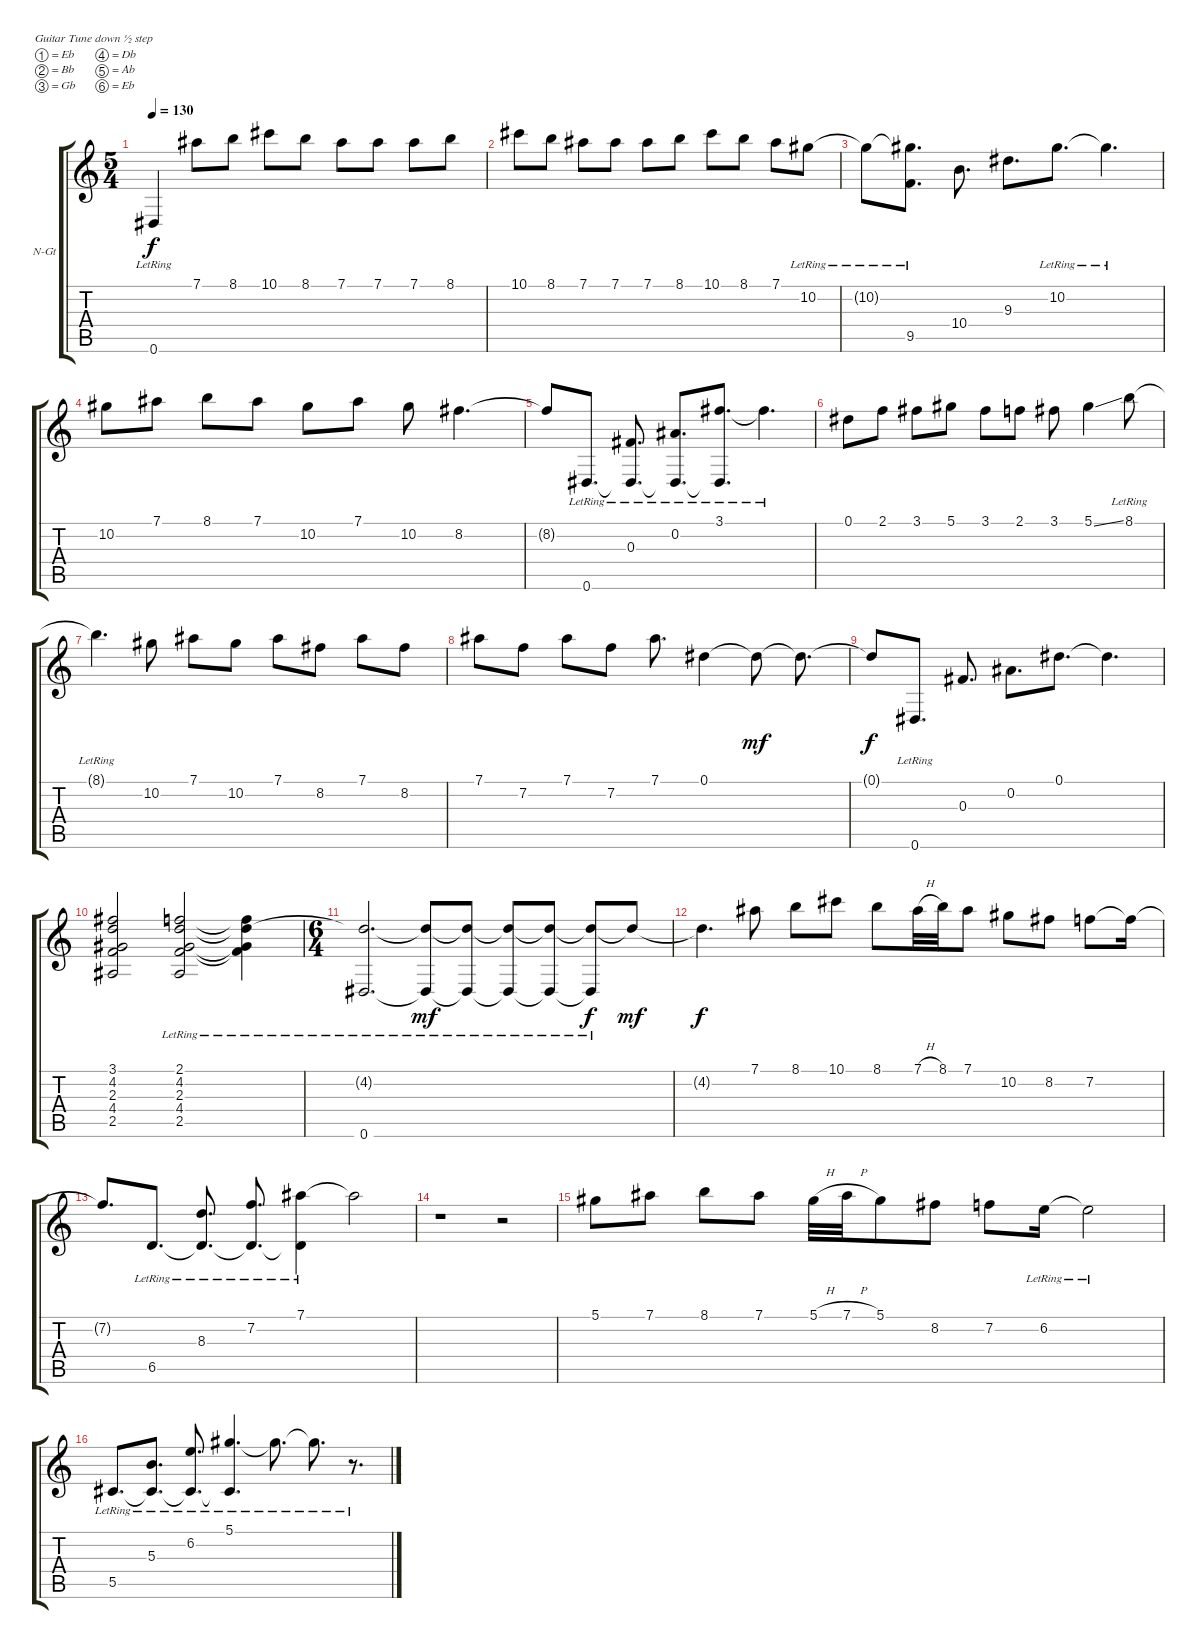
\bracketExtendMode groupsimilarinstruments
\firstSystemTrackNameOrientation horizontal
\otherSystemsTrackNameOrientation horizontal
\track ("Piste 1" "N-Gt") {instrument acousticguitarnylon}
\staff {score tabs}
\tuning (Eb4 Bb3 Gb3 Db3 Ab2 Eb2)
\ts (5 4)
\tempo 130
\clef g2
\ks c
0.6{lr}.4{dy f instrument acousticguitarnylon} 7.1.8 8.1.8 10.1.8 8.1.8 7.1.8 7.1.8 7.1.8 8.1.8 |
10.1.8 8.1.8 7.1.8 7.1.8 7.1.8 8.1.8 10.1.8 8.1.8 7.1.8 10.2{lr}.8 |
10.2{lr t}.8 (10.2{lr t} 9.5{lr}).8{d} 10.4.8{d} 9.3.8{d} 10.2{lr}.8{d} 10.2{lr t}.4{d} |
10.2.8 7.1.8 8.1.8 7.1.8 10.2.8 7.1.8 10.2.8 8.2.4{d} |
8.2{t}.8 0.6{lr}.8{d} (0.3 0.6{lr t}).8{d} (0.2 0.6{lr t}).8{d} (3.1{lr} 0.6{lr t}).8{d} 3.1{lr t}.4{d} |
0.1.8 2.1.8 3.1.8 5.1.8 3.1.8 2.1.8 3.1.8 5.1{ss}.4 8.1{lr}.8 |
8.1{lr t}.4{d} 10.2.8 7.1.8 10.2.8 7.1.8 8.2.8 7.1.8 8.2.8 |
7.1.8 7.2.8 7.1.8 7.2.8 7.1.8{d} 0.1.4 0.1{t}.8{dy mf} 0.1{t}.8{d} |
0.1{t}.8{dy f} 0.6{lr}.8{d} 0.3.8{d} 0.2.8{d} 0.1.8{d} 0.1{t}.4{d} |
(3.1 4.2 2.3 4.4 2.5).2 (2.1{lr} 4.2 2.3 4.4 2.5).2 (2.1{lr t} 4.2{t} 2.3{t} 4.4{t}).4 |
\ts (6 4)
(0.6{lr} 4.2{t}).2{d} (0.6{lr t} 4.2{t}).8{dy mf} (0.6{lr t} 4.2{t}).8 (0.6{lr t} 4.2{t}).8 (0.6{lr t} 4.2{t}).8 (0.6{lr t} 4.2{t}).8{dy f} 4.2{t}.8{dy mf} |
4.2{t}.4{d dy f} 7.1.8 8.1.8 10.1.8 8.1.8 7.1{h}.32 8.1.32 7.1.8 10.2.8 8.2.8 7.2.8 7.2{t}.16 |
7.2{t}.8{d} 6.5{lr}.8{d} (8.3 6.5{lr t}).8{d} (7.2 6.5{lr t}).8{d} (7.1 6.5{lr t}).4 7.1{t}.2 |
r.1 r.2 |
5.1.8 7.1.8 8.1.8 7.1.8 5.1{h}.32 7.1{h}.32 5.1.8 8.2.8 7.2.8 6.2{lr}.16 6.2{lr t}.2 |
5.5{lr}.8{d} (5.3 5.5{lr t}).8{d} (6.2 5.5{lr t}).8{d} (5.1{lr} 5.5{lr t}).4{d} 5.1{lr t}.8{d} 5.1{lr t}.8{d} r.8{d}
